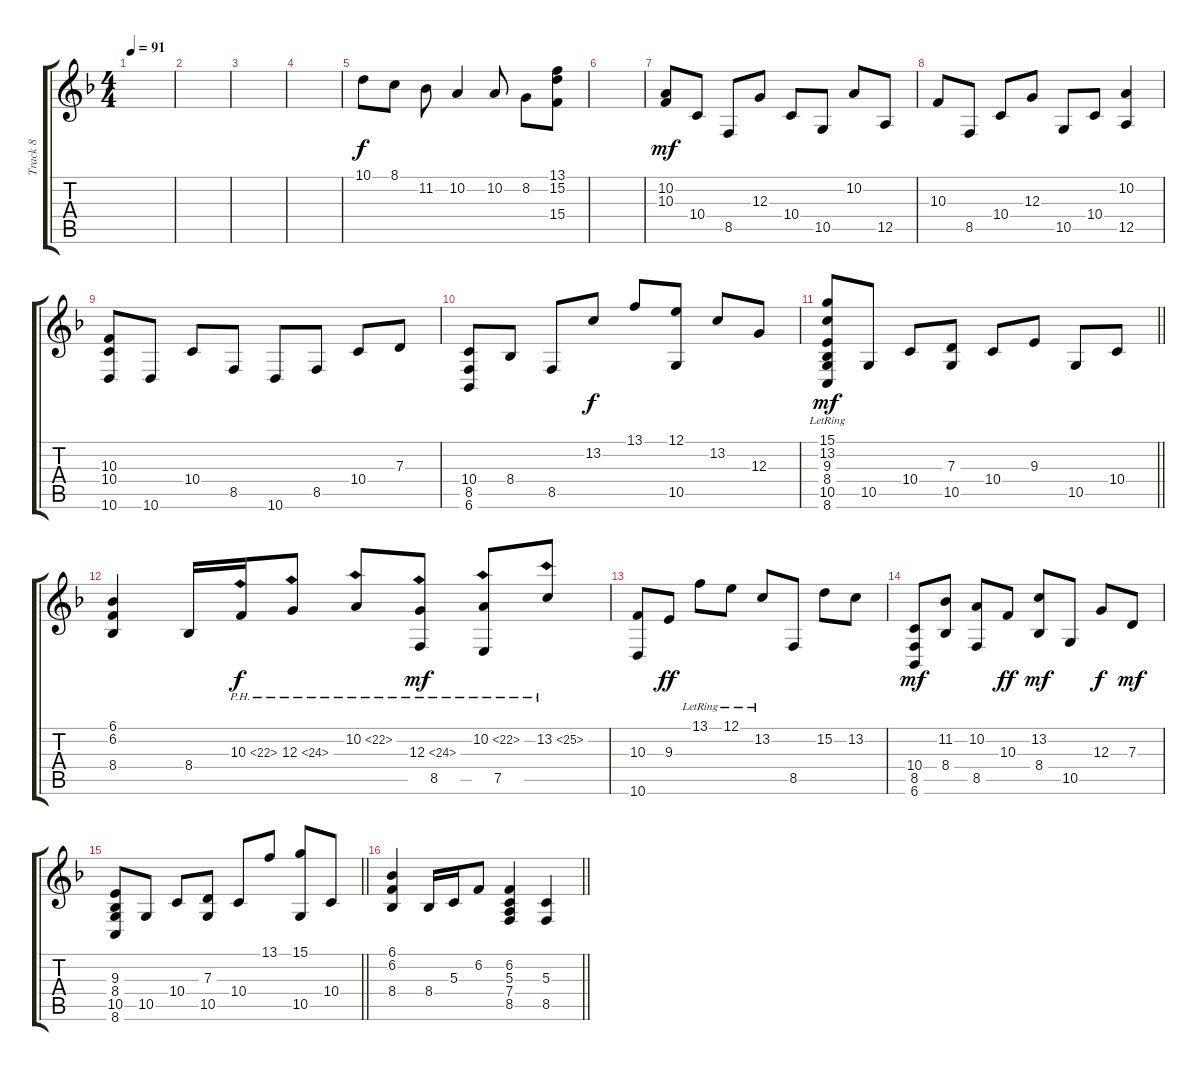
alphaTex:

\track ("Track 8" "Track 8") {instrument pad1newage}
\staff {score tabs}
\tuning (E4 B3 G3 D3 A2 E2) {hide}
\ts (4 4)
\tempo 91
\clef g2
\ks f
|
|
|
|
10.1.8{dy f} 8.1.8 11.2.8 10.2.4 10.2.8 8.2.8 (13.1 15.2 15.4).8 |
|
(10.2 10.3).8{dy mf} 10.4.8 8.5.8 12.3.8 10.4.8 10.5.8 10.2.8 12.5.8 |
10.3.8 8.5.8 10.4.8 12.3.8 10.5.8 10.4.8 (10.2 12.5).4 |
(10.3 10.4 10.6).8 10.6.8 10.4.8 8.5.8 10.6.8 8.5.8 10.4.8 7.3.8 |
(10.4 8.5 6.6).8 8.4.8 8.5.8 13.2.8{dy f} 13.1.8 (12.1 10.5).8 13.2.8 12.3.8 |
\barLineRight lightlight
(15.1{lr} 13.2{lr} 9.3 8.4 10.5 8.6).8{dy mf} 10.5.8 10.4.8 (7.3 10.5).8 10.4.8 9.3.8 10.5.8 10.4.8 |
(6.1 6.2 8.4).4 8.4.16 10.3{ph 12}.16{dy f} 12.3{ph 12}.8 10.2{ph 12}.8 (12.3{ph 12} 8.5).8{dy mf} (10.2{ph 12} 7.5).8 13.2{ph 12}.8 |
(10.3 10.6).8 9.3.8{dy ff} 13.1{lr}.8 12.1{lr}.8 13.2{lr}.8 8.5.8 15.2.8 13.2.8 |
(10.4 8.5 6.6).8{dy mf} (11.2 8.4).8 (10.2 8.5).8 10.3.8{dy ff} (13.2 8.4).8{dy mf} 10.5.8 12.3.8{dy f} 7.3.8{dy mf} |
\barLineRight lightlight
(9.3 8.4 10.5 8.6).8 10.5.8 10.4.8 (7.3 10.5).8 10.4.8 13.1.8 (15.1 10.5).8 10.4.8 |
\barLineRight lightlight
(6.1 6.2 8.4).4 8.4.16 5.3.16 6.2.8 (6.2 5.3 7.4 8.5).4 (5.3 8.5).4
